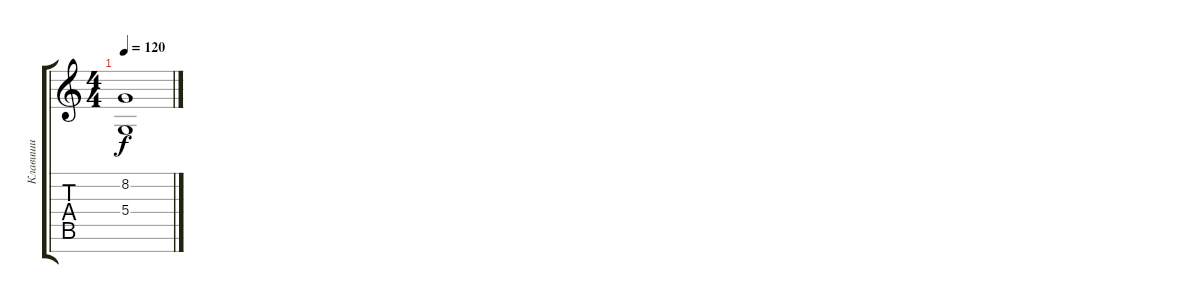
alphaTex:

\track ("Клавиши" "Клавиши") {instrument stringensemble2}
\staff {score tabs}
\tuning (E4 B3 G3 D3 A2 E2 B1) {hide}
\ts (4 4)
\tempo 120
\clef g2
\ks c
(8.2 5.4).1{dy f}
